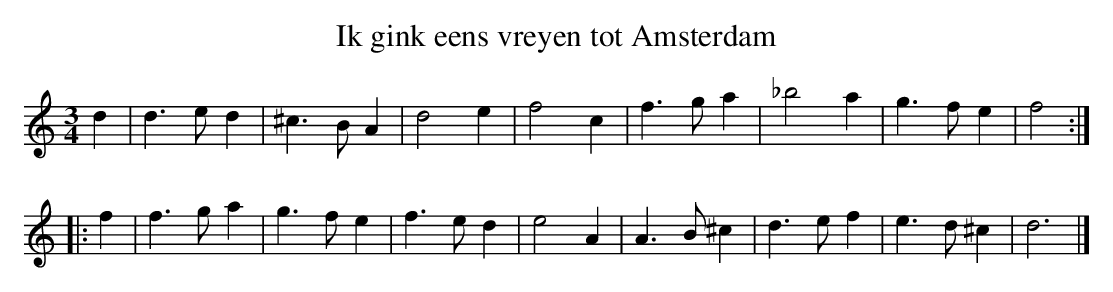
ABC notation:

X:1
T:Ik gink eens vreyen tot Amsterdam
M:3/4
K:Ddor
d2|d3ed2|^c3BA2|d4e2|f4c2|f3ga2|_b4a2|g3fe2|f4:|
|:f2|f3ga2|g3fe2|f3ed2|e4A2|A3B^c2|d3ef2|e3d^c2|d6|]
